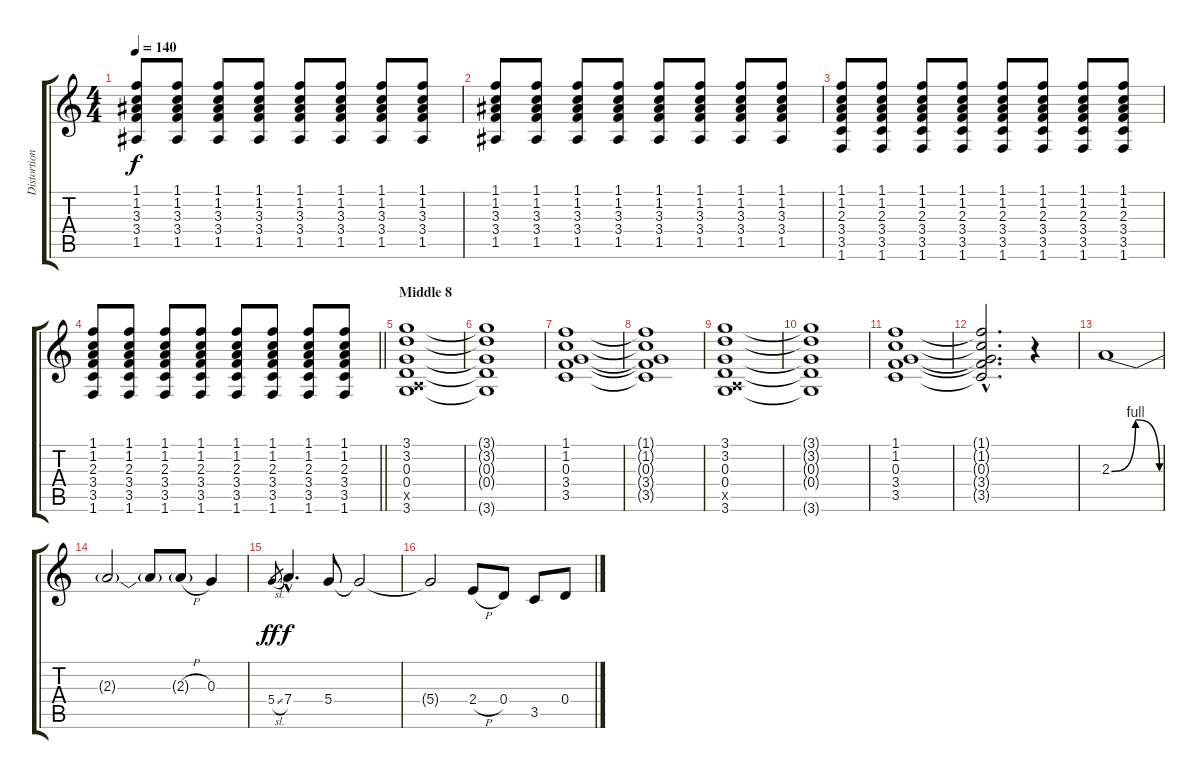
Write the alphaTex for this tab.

\track ("Distortion Guitar 2" "Distortion") {instrument distortionguitar}
\staff {score tabs}
\tuning (E4 B3 G3 D3 A2 E2) {hide}
\ts (4 4)
\tempo 140
\clef g2
\ks c
(1.1 1.2 3.3 3.4 1.5).8{dy f} (1.1 1.2 3.3 3.4 1.5).8 (1.1 1.2 3.3 3.4 1.5).8 (1.1 1.2 3.3 3.4 1.5).8 (1.1 1.2 3.3 3.4 1.5).8 (1.1 1.2 3.3 3.4 1.5).8 (1.1 1.2 3.3 3.4 1.5).8 (1.1 1.2 3.3 3.4 1.5).8 |
(1.1 1.2 3.3 3.4 1.5).8 (1.1 1.2 3.3 3.4 1.5).8 (1.1 1.2 3.3 3.4 1.5).8 (1.1 1.2 3.3 3.4 1.5).8 (1.1 1.2 3.3 3.4 1.5).8 (1.1 1.2 3.3 3.4 1.5).8 (1.1 1.2 3.3 3.4 1.5).8 (1.1 1.2 3.3 3.4 1.5).8 |
(1.1 1.2 2.3 3.4 3.5 1.6).8 (1.1 1.2 2.3 3.4 3.5 1.6).8 (1.1 1.2 2.3 3.4 3.5 1.6).8 (1.1 1.2 2.3 3.4 3.5 1.6).8 (1.1 1.2 2.3 3.4 3.5 1.6).8 (1.1 1.2 2.3 3.4 3.5 1.6).8 (1.1 1.2 2.3 3.4 3.5 1.6).8 (1.1 1.2 2.3 3.4 3.5 1.6).8 |
\barLineRight lightlight
(1.1 1.2 2.3 3.4 3.5 1.6).8 (1.1 1.2 2.3 3.4 3.5 1.6).8 (1.1 1.2 2.3 3.4 3.5 1.6).8 (1.1 1.2 2.3 3.4 3.5 1.6).8 (1.1 1.2 2.3 3.4 3.5 1.6).8 (1.1 1.2 2.3 3.4 3.5 1.6).8 (1.1 1.2 2.3 3.4 3.5 1.6).8 (1.1 1.2 2.3 3.4 3.5 1.6).8 |
\section ("" "Middle 8")
(3.1 3.2 0.3 0.4 0.5{x} 3.6).1 |
(3.1{t} 3.2{t} 0.3{t} 0.4{t} 3.6{t}).1 |
(1.1 1.2 0.3 3.4 3.5).1 |
(1.1{t} 1.2{t} 0.3{t} 3.4{t} 3.5{t}).1 |
(3.1 3.2 0.3 0.4 0.5{x} 3.6).1 |
(3.1{t} 3.2{t} 0.3{t} 0.4{t} 3.6{t}).1 |
(1.1 1.2 0.3 3.4 3.5).1 |
(1.1{hac t} 1.2{hac t} 0.3{hac t} 3.4{hac t} 3.5{hac t}).2{d} r.4 |
2.3{be (bendrelease 0 0 2 4 55 4 60 0)}.1 |
2.3{t}.2 2.3{t}.8 2.3{h g}.8 0.3.4 |
5.4{sl}.8{gr dy ff} 7.4{hac}.4{d dy f} 5.4.8 5.4{t}.2 |
5.4{t}.2 2.4{h}.8 0.4.8 3.5.8 0.4.8
